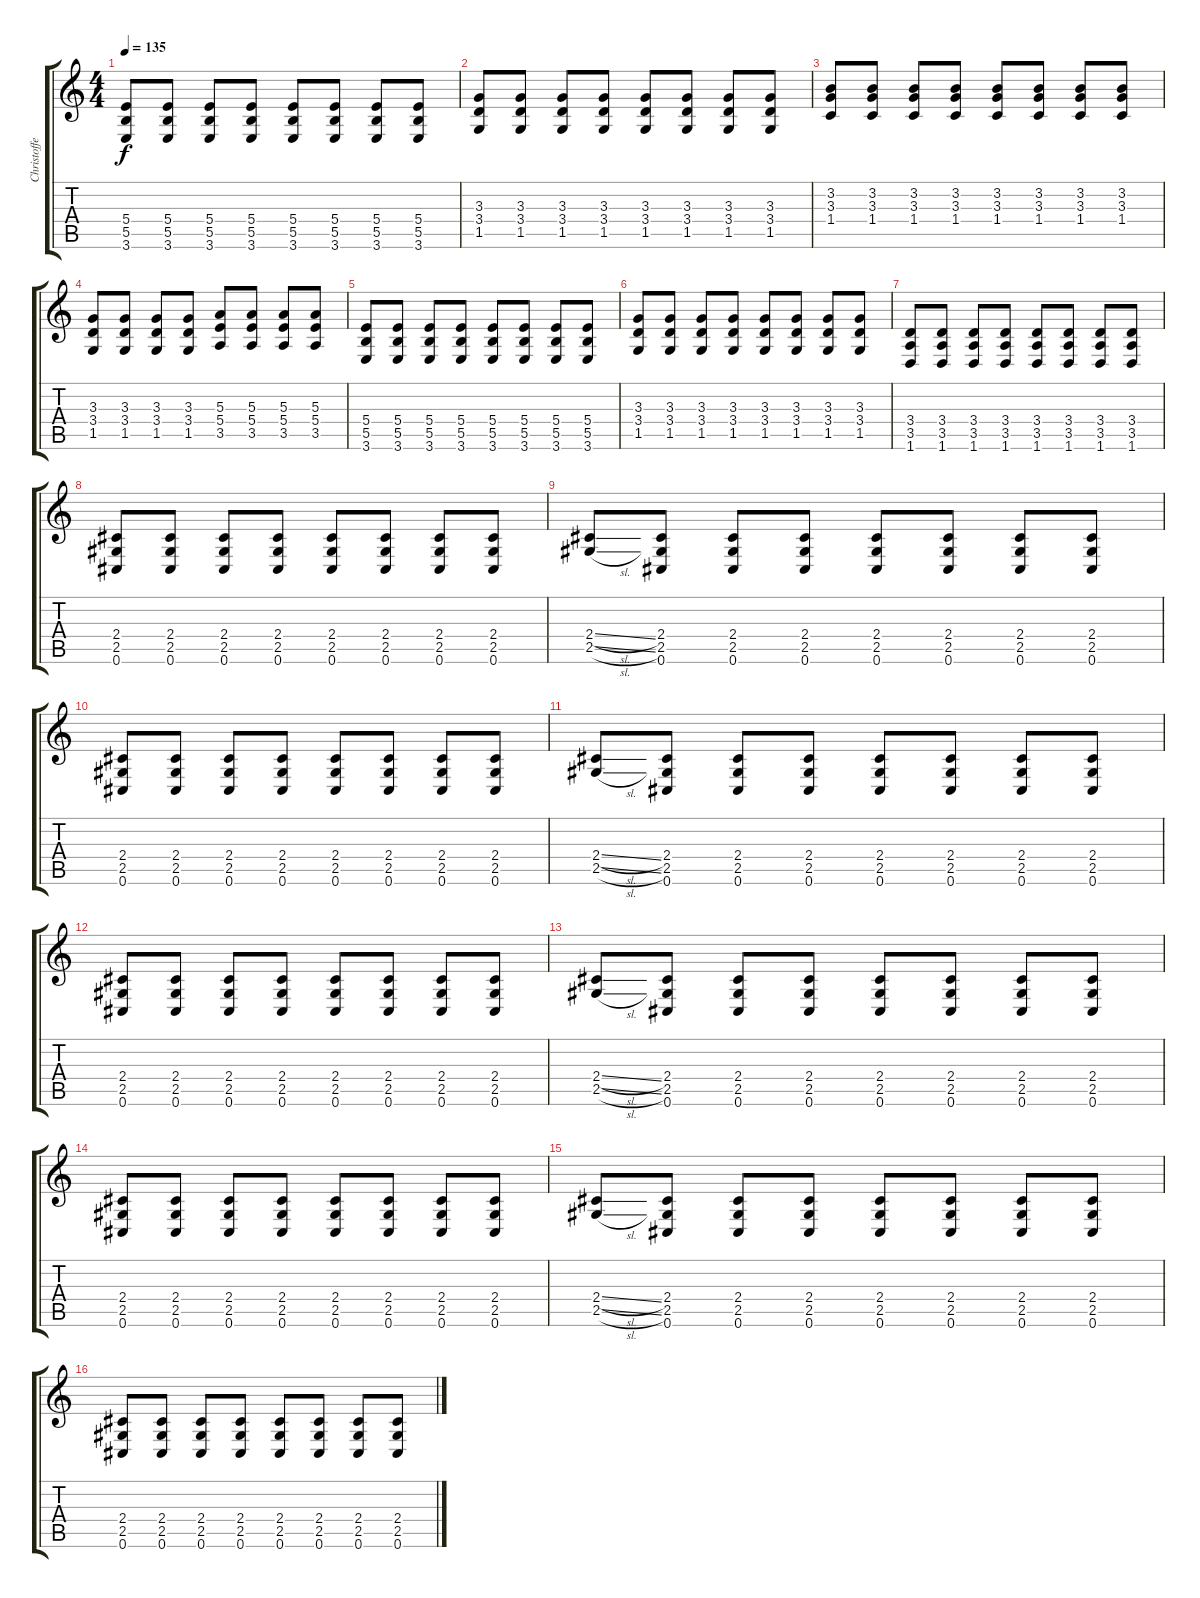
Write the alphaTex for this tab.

\track ("Christoffer Johnsson" "Christoffe") {instrument distortionguitar}
\staff {score tabs}
\tuning (Db4 Ab3 E3 B2 Gb2 Db2) {hide}
\ts (4 4)
\tempo 135
\clef g2
\ks c
(5.4 5.5 3.6).8{dy f} (5.4 5.5 3.6).8 (5.4 5.5 3.6).8 (5.4 5.5 3.6).8 (5.4 5.5 3.6).8 (5.4 5.5 3.6).8 (5.4 5.5 3.6).8 (5.4 5.5 3.6).8 |
(3.3 3.4 1.5).8 (3.3 3.4 1.5).8 (3.3 3.4 1.5).8 (3.3 3.4 1.5).8 (3.3 3.4 1.5).8 (3.3 3.4 1.5).8 (3.3 3.4 1.5).8 (3.3 3.4 1.5).8 |
(3.2 3.3 1.4).8 (3.2 3.3 1.4).8 (3.2 3.3 1.4).8 (3.2 3.3 1.4).8 (3.2 3.3 1.4).8 (3.2 3.3 1.4).8 (3.2 3.3 1.4).8 (3.2 3.3 1.4).8 |
(3.3 3.4 1.5).8 (3.3 3.4 1.5).8 (3.3 3.4 1.5).8 (3.3 3.4 1.5).8 (5.3 5.4 3.5).8 (5.3 5.4 3.5).8 (5.3 5.4 3.5).8 (5.3 5.4 3.5).8 |
(5.4 5.5 3.6).8 (5.4 5.5 3.6).8 (5.4 5.5 3.6).8 (5.4 5.5 3.6).8 (5.4 5.5 3.6).8 (5.4 5.5 3.6).8 (5.4 5.5 3.6).8 (5.4 5.5 3.6).8 |
(3.3 3.4 1.5).8 (3.3 3.4 1.5).8 (3.3 3.4 1.5).8 (3.3 3.4 1.5).8 (3.3 3.4 1.5).8 (3.3 3.4 1.5).8 (3.3 3.4 1.5).8 (3.3 3.4 1.5).8 |
(3.4 3.5 1.6).8 (3.4 3.5 1.6).8 (3.4 3.5 1.6).8 (3.4 3.5 1.6).8 (3.4 3.5 1.6).8 (3.4 3.5 1.6).8 (3.4 3.5 1.6).8 (3.4 3.5 1.6).8 |
(2.4 2.5 0.6).8 (2.4 2.5 0.6).8 (2.4 2.5 0.6).8 (2.4 2.5 0.6).8 (2.4 2.5 0.6).8 (2.4 2.5 0.6).8 (2.4 2.5 0.6).8 (2.4 2.5 0.6).8 |
(2.4{sl} 2.5{sl}).8 (2.4 2.5 0.6).8 (2.4 2.5 0.6).8 (2.4 2.5 0.6).8 (2.4 2.5 0.6).8 (2.4 2.5 0.6).8 (2.4 2.5 0.6).8 (2.4 2.5 0.6).8 |
(2.4 2.5 0.6).8 (2.4 2.5 0.6).8 (2.4 2.5 0.6).8 (2.4 2.5 0.6).8 (2.4 2.5 0.6).8 (2.4 2.5 0.6).8 (2.4 2.5 0.6).8 (2.4 2.5 0.6).8 |
(2.4{sl} 2.5{sl}).8 (2.4 2.5 0.6).8 (2.4 2.5 0.6).8 (2.4 2.5 0.6).8 (2.4 2.5 0.6).8 (2.4 2.5 0.6).8 (2.4 2.5 0.6).8 (2.4 2.5 0.6).8 |
(2.4 2.5 0.6).8 (2.4 2.5 0.6).8 (2.4 2.5 0.6).8 (2.4 2.5 0.6).8 (2.4 2.5 0.6).8 (2.4 2.5 0.6).8 (2.4 2.5 0.6).8 (2.4 2.5 0.6).8 |
(2.4{sl} 2.5{sl}).8 (2.4 2.5 0.6).8 (2.4 2.5 0.6).8 (2.4 2.5 0.6).8 (2.4 2.5 0.6).8 (2.4 2.5 0.6).8 (2.4 2.5 0.6).8 (2.4 2.5 0.6).8 |
(2.4 2.5 0.6).8 (2.4 2.5 0.6).8 (2.4 2.5 0.6).8 (2.4 2.5 0.6).8 (2.4 2.5 0.6).8 (2.4 2.5 0.6).8 (2.4 2.5 0.6).8 (2.4 2.5 0.6).8 |
(2.4{sl} 2.5{sl}).8 (2.4 2.5 0.6).8 (2.4 2.5 0.6).8 (2.4 2.5 0.6).8 (2.4 2.5 0.6).8 (2.4 2.5 0.6).8 (2.4 2.5 0.6).8 (2.4 2.5 0.6).8 |
(2.4 2.5 0.6).8 (2.4 2.5 0.6).8 (2.4 2.5 0.6).8 (2.4 2.5 0.6).8 (2.4 2.5 0.6).8 (2.4 2.5 0.6).8 (2.4 2.5 0.6).8 (2.4 2.5 0.6).8
